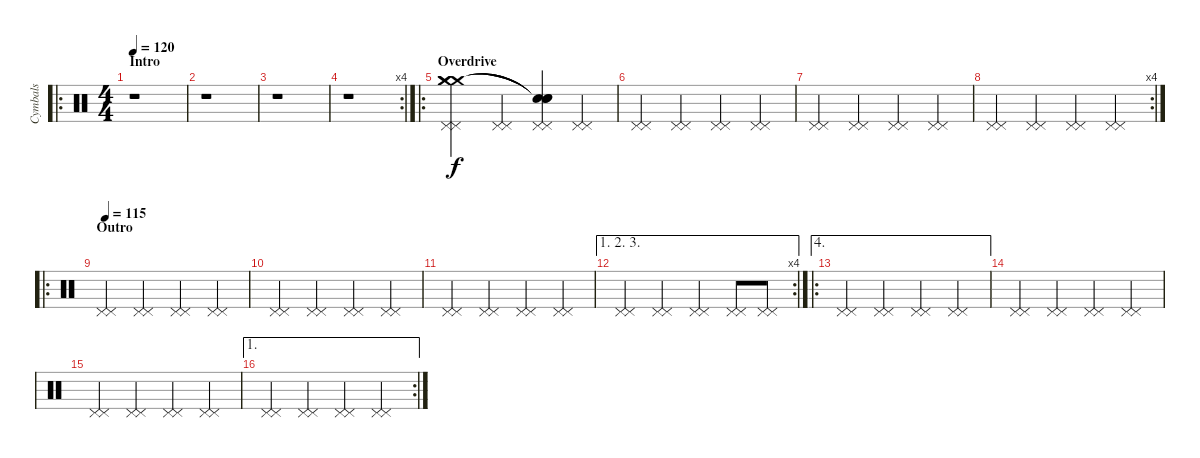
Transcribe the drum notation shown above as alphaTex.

\track ("Cymbals" "Cymbals") {instrument percussion}
\staff {score}
\articulation defaults
\ro
\ts (4 4)
\section ("" "Intro")
\tempo 120
\clef neutral
\ks c
r.1{dy f} |
r.1 |
r.1 |
\rc 4
r.1 |
\ro
\section ("" "Overdrive")
("Pedal Hi-Hat (hit)" "Pedal Hi-Hat (hit)" "Crash medium (hit)" "Crash medium (hit)" "Crash medium (hit)").4 ("Pedal Hi-Hat (hit)" "Pedal Hi-Hat (hit)").4 ("Pedal Hi-Hat (hit)" "Pedal Hi-Hat (hit)" "Snare (hit)"{t} "Snare (hit)"{t} "Snare (hit)"{t}).4 ("Pedal Hi-Hat (hit)" "Pedal Hi-Hat (hit)").4 |
("Pedal Hi-Hat (hit)" "Pedal Hi-Hat (hit)").4 ("Pedal Hi-Hat (hit)" "Pedal Hi-Hat (hit)").4 ("Pedal Hi-Hat (hit)" "Pedal Hi-Hat (hit)").4 ("Pedal Hi-Hat (hit)" "Pedal Hi-Hat (hit)").4 |
("Pedal Hi-Hat (hit)" "Pedal Hi-Hat (hit)").4 ("Pedal Hi-Hat (hit)" "Pedal Hi-Hat (hit)").4 ("Pedal Hi-Hat (hit)" "Pedal Hi-Hat (hit)").4 ("Pedal Hi-Hat (hit)" "Pedal Hi-Hat (hit)").4 |
\rc 4
("Pedal Hi-Hat (hit)" "Pedal Hi-Hat (hit)").4 ("Pedal Hi-Hat (hit)" "Pedal Hi-Hat (hit)").4 ("Pedal Hi-Hat (hit)" "Pedal Hi-Hat (hit)").4 ("Pedal Hi-Hat (hit)" "Pedal Hi-Hat (hit)").4 |
\ro
\section ("" "Outro")
\tempo 115
("Pedal Hi-Hat (hit)" "Pedal Hi-Hat (hit)").4 ("Pedal Hi-Hat (hit)" "Pedal Hi-Hat (hit)").4 ("Pedal Hi-Hat (hit)" "Pedal Hi-Hat (hit)").4 ("Pedal Hi-Hat (hit)" "Pedal Hi-Hat (hit)").4 |
("Pedal Hi-Hat (hit)" "Pedal Hi-Hat (hit)").4 ("Pedal Hi-Hat (hit)" "Pedal Hi-Hat (hit)").4 ("Pedal Hi-Hat (hit)" "Pedal Hi-Hat (hit)").4 ("Pedal Hi-Hat (hit)" "Pedal Hi-Hat (hit)").4 |
("Pedal Hi-Hat (hit)" "Pedal Hi-Hat (hit)").4 ("Pedal Hi-Hat (hit)" "Pedal Hi-Hat (hit)").4 ("Pedal Hi-Hat (hit)" "Pedal Hi-Hat (hit)").4 ("Pedal Hi-Hat (hit)" "Pedal Hi-Hat (hit)").4 |
\ae (1 2 3)
\rc 4
("Pedal Hi-Hat (hit)" "Pedal Hi-Hat (hit)").4 ("Pedal Hi-Hat (hit)" "Pedal Hi-Hat (hit)").4 ("Pedal Hi-Hat (hit)" "Pedal Hi-Hat (hit)").4 ("Pedal Hi-Hat (hit)" "Pedal Hi-Hat (hit)").8 ("Pedal Hi-Hat (hit)" "Pedal Hi-Hat (hit)").8 |
\ae 4
\ro
("Pedal Hi-Hat (hit)" "Pedal Hi-Hat (hit)").4 ("Pedal Hi-Hat (hit)" "Pedal Hi-Hat (hit)").4 ("Pedal Hi-Hat (hit)" "Pedal Hi-Hat (hit)").4 ("Pedal Hi-Hat (hit)" "Pedal Hi-Hat (hit)").4 |
("Pedal Hi-Hat (hit)" "Pedal Hi-Hat (hit)").4 ("Pedal Hi-Hat (hit)" "Pedal Hi-Hat (hit)").4 ("Pedal Hi-Hat (hit)" "Pedal Hi-Hat (hit)").4 ("Pedal Hi-Hat (hit)" "Pedal Hi-Hat (hit)").4 |
("Pedal Hi-Hat (hit)" "Pedal Hi-Hat (hit)").4 ("Pedal Hi-Hat (hit)" "Pedal Hi-Hat (hit)").4 ("Pedal Hi-Hat (hit)" "Pedal Hi-Hat (hit)").4 ("Pedal Hi-Hat (hit)" "Pedal Hi-Hat (hit)").4 |
\ae 1
\rc 2
("Pedal Hi-Hat (hit)" "Pedal Hi-Hat (hit)").4 ("Pedal Hi-Hat (hit)" "Pedal Hi-Hat (hit)").4 ("Pedal Hi-Hat (hit)" "Pedal Hi-Hat (hit)").4 ("Pedal Hi-Hat (hit)" "Pedal Hi-Hat (hit)").4
